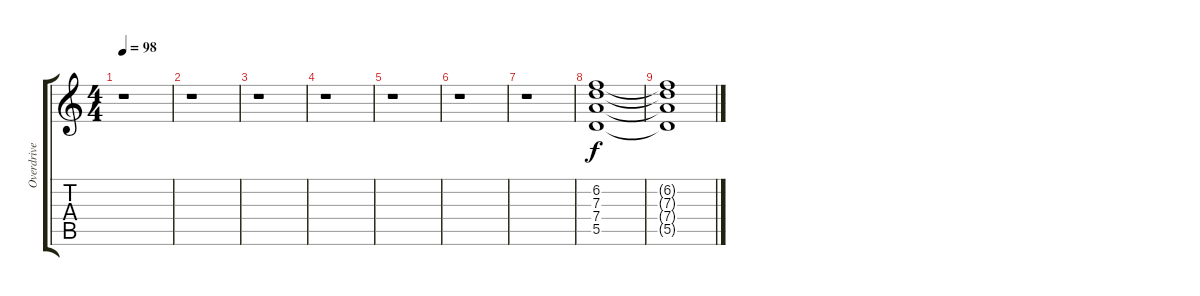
\track ("Overdrive guitar" "Overdrive ") {instrument overdrivenguitar}
\staff {score tabs}
\tuning (E4 B3 G3 D3 A2 D2) {hide}
\ts (4 4)
\tempo 98
\clef g2
\ks c
r.1{dy f} |
r.1 |
r.1 |
r.1 |
r.1 |
r.1 |
r.1 |
(6.2 7.3 7.4 5.5).1 |
(6.2{t} 7.3{t} 7.4{t} 5.5{t}).1
